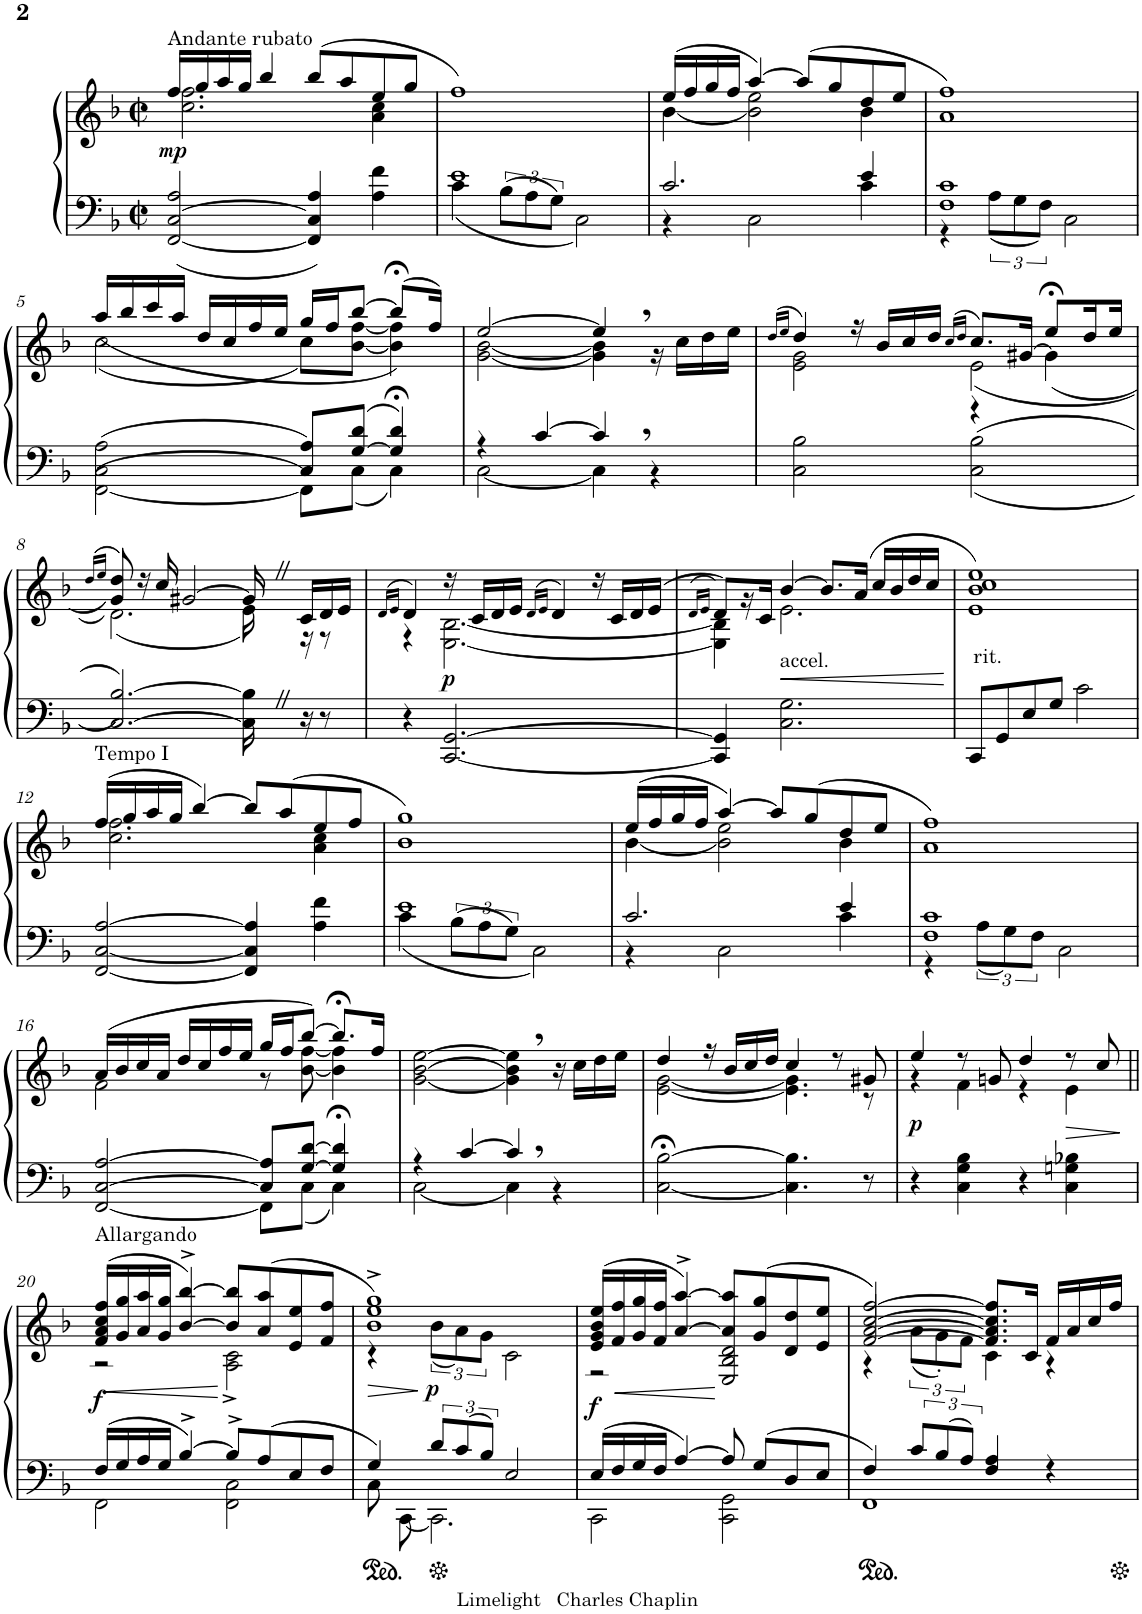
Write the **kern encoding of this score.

**kern	**kern	**dynam
*part1	*part1	*part1
*staff2	*staff1	*staff1/2
*I"Piano	*	*
*I'Pno.	*	*
*clefF4	*clefG2	*
*k[b-]	*k[b-]	*
*M2/2	*M2/2	*
*met(c|)	*met(c|)	*
=1	=1	=1
*	*^	*
!	!LO:TX:a:t=Andante rubato	!	!
!	!	!	!LO:DY:b
[2FF/ 2C/ [2A/	16ff/LL	2.cc\ 2.ff\	mp
.	16gg/	.	.
.	16aa/	.	.
.	16gg/JJ	.	.
.	4bb-/	.	.
4FF/] 4C/ 4A/]	(8bb-/L	.	.
.	8aa/	.	.
4A\ 4f\	8ee/	4a\ 4cc\	.
.	8gg/J	.	.
*	*v	*v	*
=2	=2	=2
*^	*	*
1e	4c\	1ff)	.
.	12B-\L	.	.
.	12A\	.	.
.	12G\J	.	.
.	2C\	.	.
=3	=3	=3	=3
*	*	*^	*
2.c/	4r	(16ee/LL	[4b-\	.
.	.	16ff/	.	.
.	.	16gg/	.	.
.	.	16ff/JJ	.	.
.	2C\	[4aa/)	2b-\] 2ee\	.
.	.	(8aa/L]	.	.
.	.	8gg/	.	.
4e/	4c\	8dd/	4b-\	.
.	.	8ee/J	.	.
*	*	*v	*v	*
=4	=4	=4	=4
1F 1c	4r	1a 1ff)	.
.	12A\L	.	.
.	12G\	.	.
.	12F\J	.	.
.	2C\	.	.
!!LO:LB:g=z
=5	=5	=5	=5
*	*	*^	*
[2FF\ 2C\ 2A\	2ryy	(<2cc\	(16aa/LL	.
.	.	.	16bb-/	.
.	.	.	16ccc/	.
.	.	.	16aa/JJ	.
.	.	.	16dd/LL	.
.	.	.	16cc/	.
.	.	.	16ff/	.
.	.	.	16ee/JJ	.
8C/ 8A/L)	8FF\L]	16gg/LL	8cc\L)	.
.	.	16ff/J	.	.
8G/ [8d/J	8C\J	[8bb-/J	[8b-\ [8ff\J	.
4G/;< 4d/];<	4C\	((8bb-;</L]	4b-\] 4ff\]	.
.	.	16ff/Jk)	.	.
.	.	16ryy	.	.
=6	=6	=6	=6	=6
4r	[2C\	[2ee/	[2g\ [2b-\	.
[4c/	.	.	.	.
4c,/]	4C\]	4ee,/]	4g\] 4b-\]	.
4ryy	4r	4ryy	16r	.
.	.	.	16cc\LL	.
.	.	.	16dd\	.
.	.	.	16ee\JJ	.
*v	*v	*	*	*
*	*v	*v	*
=7	=7	=7
.	(16qdd/LL	.
.	16qee/JJ	.
*	*^	*
*	*	*^	*
2C\ 2B-\	4dd/)	2ryy	2e\ 2g\	.
.	16r	.	.	.
.	16b-/LL	.	.	.
.	16cc/	.	.	.
.	16dd/JJ	.	.	.
.	(16qcc/LL	.	.	.
.	16qdd/JJ	.	.	.
2C\ 2B-\	8.cc/L)	(2e\	4r	.
.	[16g#X/Jk	.	.	.
.	8ee;</L	.	(<4g#\]	.
.	16dd/L	.	.	.
.	16ee/JL	.	.	.
*	*v	*v	*v	*
!!LO:LB:g=z
=8	=8	=8
.	(16qdd/LL	.
.	16qee/JJ	.
*^	*^	*
[2.B-/	[2.C/	8g/ 8dd/))	(2.d\)	.
.	.	16r	.	.
.	.	16cc/	.	.
.	.	[2g#X/	.	.
16C\]Z 16B-\]Z	4ryy	16g#Z/]	16e\)	.
16r	.	16c/LL	16r	.
8r	.	16d/	8r	.
.	.	16e/JJ	.	.
*v	*v	*	*	*
=9	=9	=9	=9
.	(16qd/LL	.	.
.	16qe/JJ	.	.
4r	4d/)	4r	.
!	!	!	!LO:DY:a=2
[2.CC/ [2.GG/	16r	[2.E\ [2.B-\	p
.	16c/LL	.	.
.	16d/	.	.
.	16e/JJ	.	.
.	(16qd/LL	.	.
.	16qe/JJ	.	.
.	4d/)	.	.
.	16r	.	.
.	16c/LL	.	.
.	16d/	.	.
.	(16e/JJ	.	.
=10	=10	=10	=10
.	(16qd/LL	.	.
.	16qe/JJ	.	.
4CC/] 4GG/]	8d/L))	4E\] 4B-\]	.
.	16r	.	.
.	16c/JJ	.	.
!LO:TX:a:t=accel.	!	!	!
2.C\ 2.G\	[4b-/	2.e\	.
.	8.b-/L]	.	.
.	(16a/Jk	.	.
.	16cc/LL	.	.
.	16b-/	.	.
.	16dd/	.	.
.	16cc/JJ	.	.
*	*v	*v	*
=11	=11	=11
!LO:TX:a:t=rit.	!	!
8CC/L	1e 1b- 1cc 1ee)	.
8GG/	.	.
8E/	.	.
8G/J	.	.
2c\	.	.
!!LO:LB:g=z
=12	=12	=12
*	*^	*
!	!LO:TX:a:t=Tempo I	!	!
[2FF/ [2C/ [2A/	(16ff/LL	2.cc\ 2.ff\	.
.	16gg/	.	.
.	16aa/	.	.
.	16gg/JJ	.	.
.	[4bb-/)	.	.
4FF/] 4C/] 4A/]	8bb-/L]	.	.
.	(8aa/	.	.
4A\ 4f\	8ee/	4a\ 4cc\	.
.	8ff/J	.	.
*	*v	*v	*
=13	=13	=13
*^	*	*
1e	4c\	1b- 1gg)	.
.	12B-\L	.	.
.	12A\	.	.
.	12G\J	.	.
.	2C\	.	.
=14	=14	=14	=14
*	*	*^	*
2.c/	4r	(16ee/LL	[4b-\	.
.	.	16ff/	.	.
.	.	16gg/	.	.
.	.	16ff/JJ	.	.
.	2C\	[4aa/)	2b-\] 2ee\	.
.	.	8aa/L]	.	.
.	.	(8gg/	.	.
4e/	4c\	8dd/	4b-\	.
.	.	8ee/J	.	.
*	*	*v	*v	*
=15	=15	=15	=15
1F 1c	4r	1a 1ff)	.
.	12A\L	.	.
.	12G\	.	.
.	12F\J	.	.
.	2C\	.	.
!!LO:LB:g=z
=16	=16	=16	=16
*	*	*^	*
[<2FF/ [2C/ [2A/	2ryy	(16a/LL	2f\	.
.	.	16b-/	.	.
.	.	16cc/	.	.
.	.	16a/JJ	.	.
.	.	16dd/LL	.	.
.	.	16cc/	.	.
.	.	16ff/	.	.
.	.	16ee/JJ	.	.
8C/] 8A/]L	8FF\L]	16gg/LL	8r	.
.	.	16ff/J	.	.
[8G/ [8d/J	8C\J	[8bb-/J)	[8b-\ [8ff\	.
4G/];< 4d/];<	4C\	8.bb-/L]	4b-\];< 4ff\];<	.
.	.	16ff/Jk	.	.
*	*	*v	*v	*
=17	=17	=17	=17
4r	[2C\	[2g\ [2b-\ [2ee\	.
[4c/	.	.	.
4c,/]	4C\]	4g\], 4b-\], 4ee\],	.
4ryy	4r	16r	.
.	.	16cc\LL	.
.	.	16dd\	.
.	.	16ee\JJ	.
*v	*v	*	*
=18	=18	=18
*	*^	*
[2C\;< [2B-\;<	4dd/	[2e\ [2g\	.
.	16r	.	.
.	16b-/LL	.	.
.	16cc/	.	.
.	16dd/JJ	.	.
4.C\] 4.B-\]	4cc/	4.e\] 4.g\]	.
.	8r	.	.
8r	8g#X/	8r	.
=19	=19	=19	=19
!	!	!	!LO:DY:b
4r	4ee/	4r	p
4C\ 4G\ 4B-\	8r	4f\	.
.	8gn/	.	.
4r	4dd/	4r	.
!	!	!	!LO:HP:b
4C\ 4Gn\ 4B-X\	8r	4e\	>
.	8cc/	.	.
*	*v	*v	*
.	.	]
!!LO:LB:g=z
=20||	=20||	=20||
*^	*^	*
!	!	!LO:TX:a:t=Allargando	!	!
!	!	!	!	!LO:DY:b
16F/LL	2FF\	(16f/ 16a/ 16cc/ 16ff/LL	2r	f
!	!	!	!	!LO:HP:b
16G/	.	16g/ 16gg/	.	<
16A/	.	16a/ 16aa/	.	.
16G/JJ	.	16g/ 16gg/JJ	.	.
[4B-^/	.	[4b-/^ [4bb-/^)	.	.
8B-^/L]	2FF\ 2C\	8b-/] 8bb-/]L	2A\^ 2c\^	[
8A/	.	(8a/ 8aa/	.	.
8E/	.	8e/ 8ee/	.	.
8F/J	.	8f/ 8ff/J	.	.
=21	=21	=21	=21	=21
!	!	!	!	!LO:HP:b
4G/	8C\	1b-^ 1ee^ 1gg^)	4r	>
.	[8CC\	.	.	.
!	!	!	!	!LO:DY:n=1:b
12d/L	2.CC\]	.	(12b-\L	] p
12c/	.	.	12a\)	.
12B-/J	.	.	12g\J	.
2E/	.	.	2c\	.
=22	=22	=22	=22	=22
*	*	*	*^	*
!	!	!	!	!	!LO:DY:b
16E/LL	2CC\	(16e/ 16g/ 16b-/ 16ee/LL	4ryy	2r	f
!	!	!	!	!	!LO:HP:b
16F/	.	16f/ 16ff/	.	.	<
16G/	.	16g/ 16gg/	.	.	.
16F/JJ	.	16f/ 16ff/JJ	.	.	.
[4A/	.	[4aa^/)	[4a/	.	.
8A/]	2CC\ 2GG\	8a/] 8aa/]L	2ryy	2E/ 2B-/ 2d/	[
8G/L	.	(8g/ 8gg/	.	.	.
8D/	.	8d/ 8dd/	.	.	.
8E/J	.	8e/ 8ee/J	.	.	.
=23	=23	=23	=23	=23	=23
4F/	1FF	[2f/ [2a/ [2ff/)	[2cc/	4r	.
12c/L	.	.	.	(12a\L	.
12B-/	.	.	.	12g'\)	.
12A/J	.	.	.	12f\J	.
4F/ 4A/	.	2ryy	8.f/] 8.a/] 8.cc/] 8.ff/]L	4c\	.
.	.	.	16c/Jk	.	.
4r	.	.	16f/LL	4r	.
.	.	.	16a/	.	.
.	.	.	16cc/	.	.
.	.	.	16ff/JJ	.	.
*v	*v	*	*	*	*
*	*v	*v	*v	*
=	=	=
*-	*-	*-
